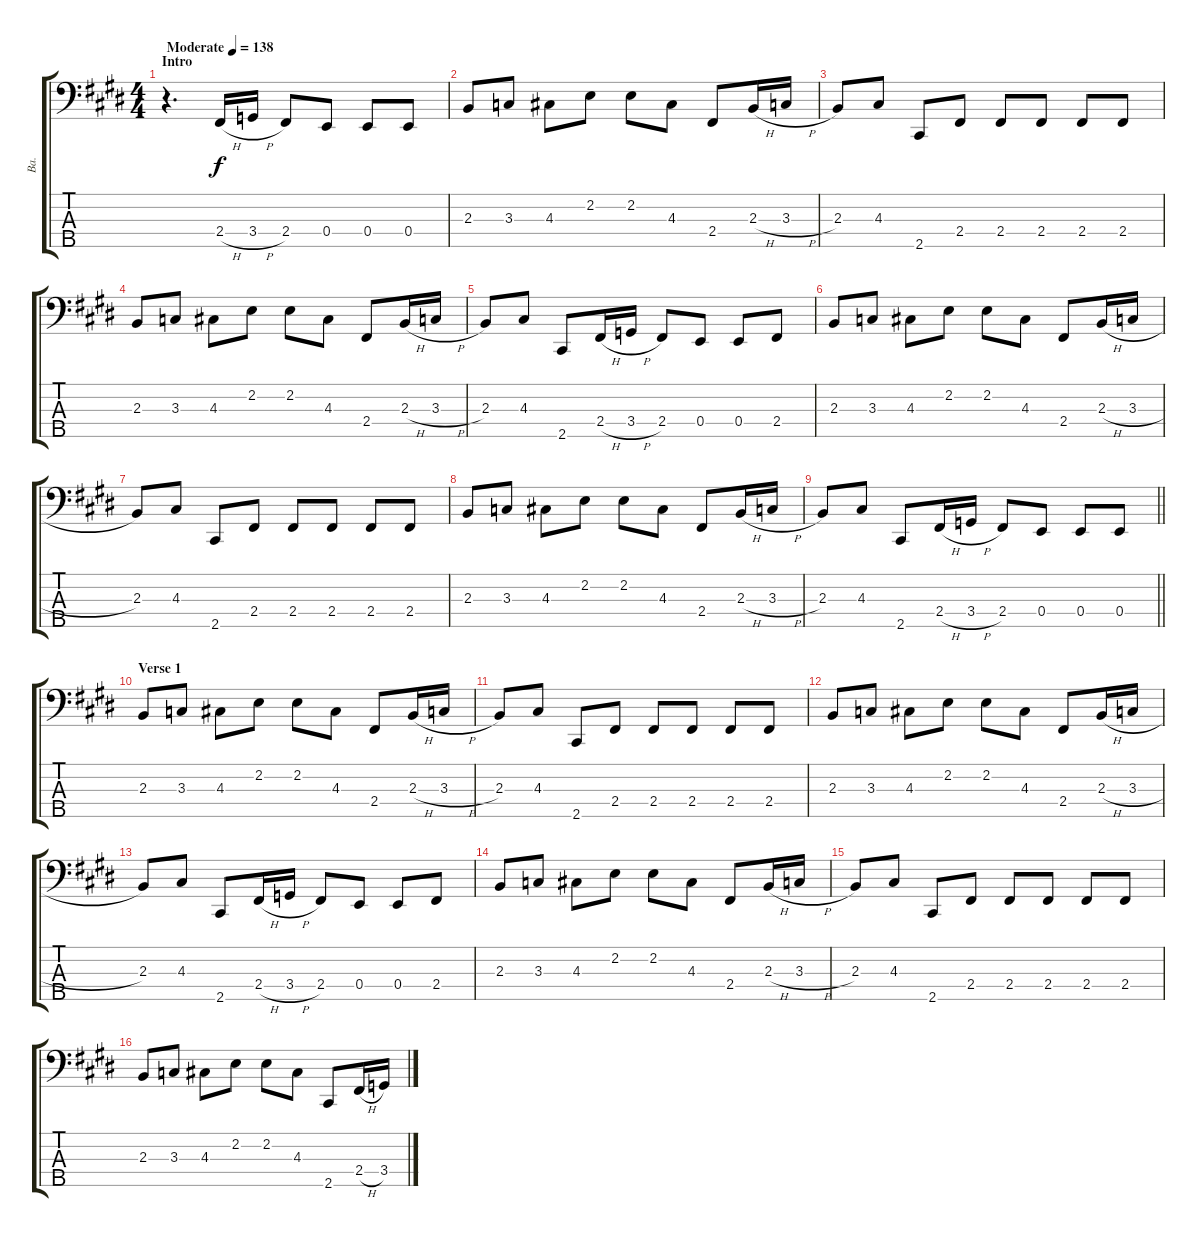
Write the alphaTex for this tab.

\track ("Ba." "Ba.") {instrument electricbassfinger}
\staff {score tabs}
\tuning (G2 D2 A1 E1 B0) {hide}
\ts (4 4)
\section ("" "Intro")
\tempo (138 "Moderate")
\clef f4
\ks e
r.4{d dy f instrument electricbassfinger} 2.4{h}.16 3.4{h}.16 2.4.8 0.4.8 0.4.8 0.4.8 |
2.3.8 3.3.8 4.3.8 2.2.8 2.2.8 4.3.8 2.4.8 2.3{h}.16 3.3{h}.16 |
2.3.8 4.3.8 2.5.8 2.4.8 2.4.8 2.4.8 2.4.8 2.4.8 |
2.3.8 3.3.8 4.3.8 2.2.8 2.2.8 4.3.8 2.4.8 2.3{h}.16 3.3{h}.16 |
2.3.8 4.3.8 2.5.8 2.4{h}.16 3.4{h}.16 2.4.8 0.4.8 0.4.8 2.4.8 |
2.3.8 3.3.8 4.3.8 2.2.8 2.2.8 4.3.8 2.4.8 2.3{h}.16 3.3{h}.16 |
2.3.8 4.3.8 2.5.8 2.4.8 2.4.8 2.4.8 2.4.8 2.4.8 |
2.3.8 3.3.8 4.3.8 2.2.8 2.2.8 4.3.8 2.4.8 2.3{h}.16 3.3{h}.16 |
\barLineRight lightlight
2.3.8 4.3.8 2.5.8 2.4{h}.16 3.4{h}.16 2.4.8 0.4.8 0.4.8 0.4.8 |
\section ("" "Verse 1")
2.3.8 3.3.8 4.3.8 2.2.8 2.2.8 4.3.8 2.4.8 2.3{h}.16 3.3{h}.16 |
2.3.8 4.3.8 2.5.8 2.4.8 2.4.8 2.4.8 2.4.8 2.4.8 |
2.3.8 3.3.8 4.3.8 2.2.8 2.2.8 4.3.8 2.4.8 2.3{h}.16 3.3{h}.16 |
2.3.8 4.3.8 2.5.8 2.4{h}.16 3.4{h}.16 2.4.8 0.4.8 0.4.8 2.4.8 |
2.3.8 3.3.8 4.3.8 2.2.8 2.2.8 4.3.8 2.4.8 2.3{h}.16 3.3{h}.16 |
2.3.8 4.3.8 2.5.8 2.4.8 2.4.8 2.4.8 2.4.8 2.4.8 |
2.3.8 3.3.8 4.3.8 2.2.8 2.2.8 4.3.8 2.5.8 2.4{h}.16 3.4{h}.16
